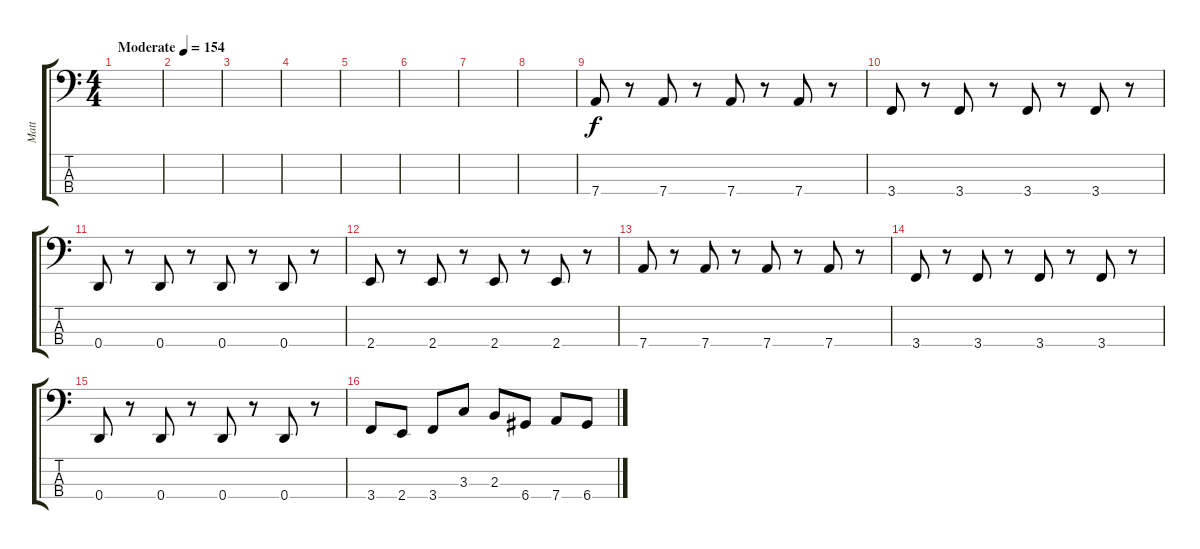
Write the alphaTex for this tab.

\track ("Matt" "Matt") {instrument electricbasspick}
\staff {score tabs}
\tuning (G2 D2 A1 D1) {hide}
\ts (4 4)
\tempo (154 "Moderate")
\clef f4
\ks c
|
|
|
|
|
|
|
|
7.4.8 r.8 7.4.8 r.8 7.4.8 r.8 7.4.8 r.8 |
3.4.8 r.8 3.4.8 r.8 3.4.8 r.8 3.4.8 r.8 |
0.4.8 r.8 0.4.8 r.8 0.4.8 r.8 0.4.8 r.8 |
2.4.8 r.8 2.4.8 r.8 2.4.8 r.8 2.4.8 r.8 |
7.4.8 r.8 7.4.8 r.8 7.4.8 r.8 7.4.8 r.8 |
3.4.8 r.8 3.4.8 r.8 3.4.8 r.8 3.4.8 r.8 |
0.4.8 r.8 0.4.8 r.8 0.4.8 r.8 0.4.8 r.8 |
3.4.8 2.4.8 3.4.8 3.3.8 2.3.8 6.4.8 7.4.8 6.4.8
